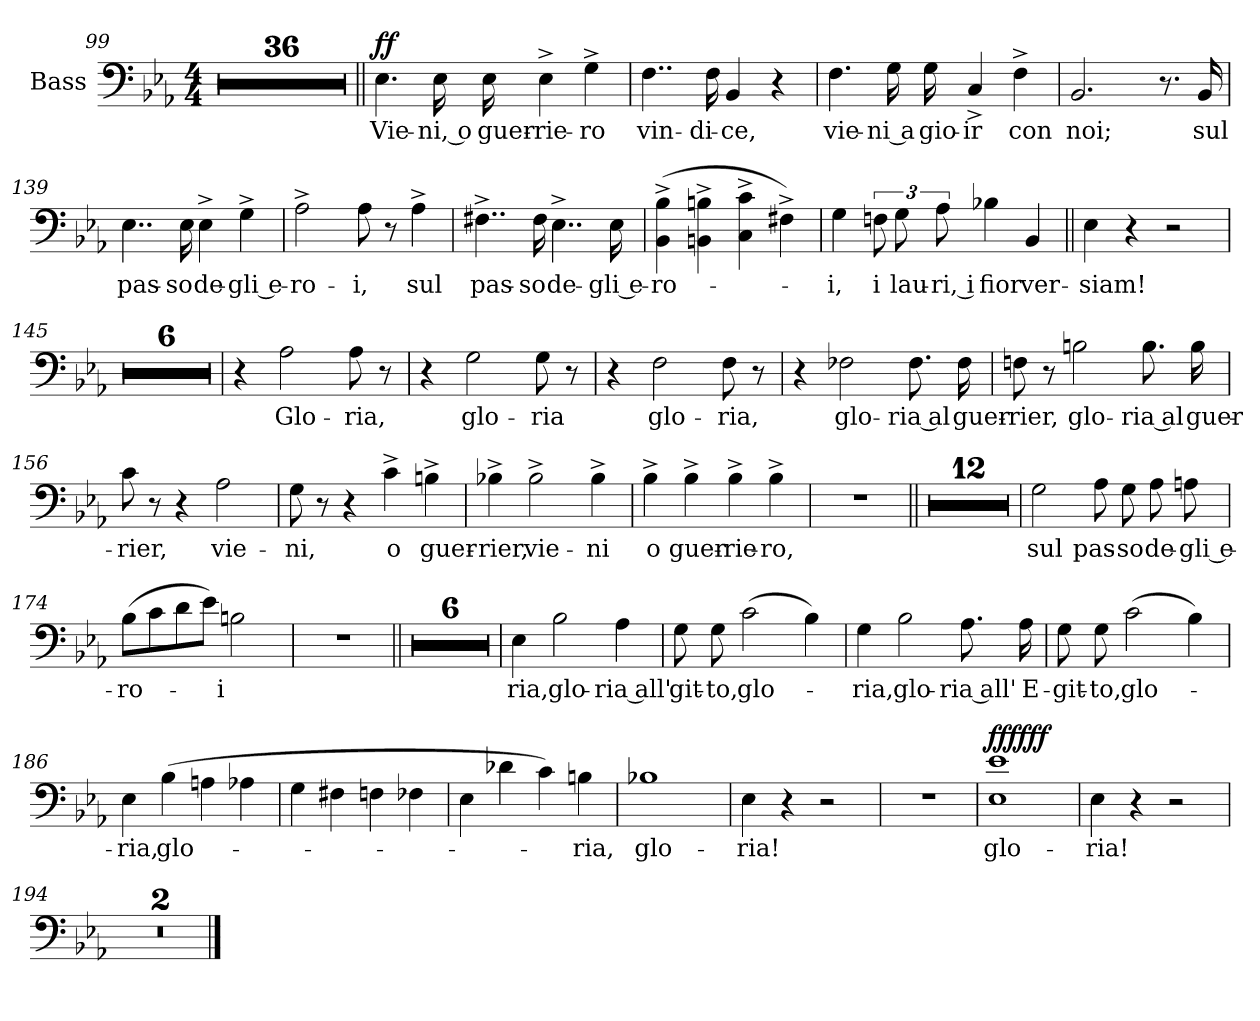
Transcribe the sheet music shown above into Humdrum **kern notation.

**kern	**text	**dynam
*part1	*part1	*part1
*staff1	*staff1	*staff1
*I"Bass	*	*
*I'B.	*	*
*clefF4	*	*
*k[b-e-a-]	*	*
*M4/4	*	*
=99	=99	=99
1r	.	.
=100	=100	=100
1r	.	.
!!LO:LB:g=z
=101	=101	=101
1r	.	.
=102	=102	=102
1r	.	.
=103	=103	=103
1r	.	.
=104	=104	=104
1r	.	.
=105	=105	=105
1r	.	.
!!LO:LB:g=z
=106	=106	=106
1r	.	.
=107	=107	=107
1r	.	.
=108	=108	=108
1r	.	.
=109	=109	=109
1r	.	.
=110	=110	=110
1r	.	.
!!LO:LB:g=z
=111	=111	=111
1r	.	.
=112	=112	=112
1r	.	.
=113	=113	=113
1r	.	.
=114	=114	=114
1r	.	.
=115	=115	=115
1r	.	.
!!LO:LB:g=z
=116	=116	=116
1r	.	.
=117	=117	=117
1r	.	.
=118	=118	=118
1r	.	.
=119	=119	=119
1r	.	.
=120	=120	=120
1r	.	.
!!LO:LB:g=z
=121	=121	=121
1r	.	.
=122	=122	=122
1r	.	.
=123	=123	=123
1r	.	.
=124	=124	=124
1r	.	.
!!LO:LB:g=z
=125	=125	=125
1r	.	.
=126	=126	=126
1r	.	.
=127	=127	=127
1r	.	.
=128	=128	=128
1r	.	.
=129	=129	=129
1r	.	.
!!LO:LB:g=z
=130	=130	=130
1r	.	.
=131	=131	=131
1r	.	.
=132	=132	=132
1r	.	.
=133	=133	=133
1r	.	.
=134	=134	=134
1r	.	.
!!LO:PB:g=z
=135||	=135||	=135||
!	!LO:LY:b	!LO:DY:a
4.E-\	Vie-	ff
!	!LO:LY:b	!
16E-\	ni, o	.
!	!LO:LY:b	!
16E-\	guer-	.
!	!LO:LY:b	!
4E-^\	-rie-	.
!	!LO:LY:b	!
4G^\	-ro	.
=136	=136	=136
!	!LO:LY:b	!
4..F\	vin-	.
!	!LO:LY:b	!
16F\	-di-	.
!	!LO:LY:b	!
4BB-/	-ce,	.
4r	.	.
=137	=137	=137
!	!LO:LY:b	!
4.F\	vie-	.
!	!LO:LY:b	!
16G\	ni a	.
!	!LO:LY:b	!
16G\	gio-	.
!	!LO:LY:b	!
4C^/	-ir	.
!	!LO:LY:b	!
4F^\	con	.
=138	=138	=138
!	!LO:LY:b	!
2.BB-/	noi;	.
8.r	.	.
!	!LO:LY:b	!
16BB-/	sul	.
!!LO:PB:g=z
=139	=139	=139
!	!LO:LY:b	!
4..E-\	pas-	.
!	!LO:LY:b	!
16E-\	-so	.
!	!LO:LY:b	!
4E-^\	de-	.
!	!LO:LY:b	!
4G^\	gli e-	.
=140	=140	=140
!	!LO:LY:b	!
2A-^\	-ro-	.
!	!LO:LY:b	!
8A-\	-i,	.
8r	.	.
!	!LO:LY:b	!
4A-^\	sul	.
=141	=141	=141
!	!LO:LY:b	!
4..F#X^\	pas-	.
!	!LO:LY:b	!
16F#\	-so	.
!	!LO:LY:b	!
4..E-^\	de-	.
!	!LO:LY:b	!
16E-\	gli e-	.
=142	=142	=142
!	!LO:LY:b	!
(>4BB-\^ 4B-\^	-ro-	.
4BBn\^ 4Bn\^	.	.
4C\^ 4c\^	.	.
4F#X^\)	.	.
=143	=143	=143
!	!LO:LY:b	!
4G\	-i,	.
!	!LO:LY:b	!
12Fn\	i	.
!	!LO:LY:b	!
12G\	lau-	.
!	!LO:LY:b	!
12A-\	ri, i	.
!	!LO:LY:b	!
4B-X\	fior	.
!	!LO:LY:b	!
4BB-/	ver-	.
!!LO:LB:g=z
=144||	=144||	=144||
!	!LO:LY:b	!
4E-\	-siam!	.
4r	.	.
2r	.	.
=145	=145	=145
1r	.	.
=146	=146	=146
1r	.	.
=147	=147	=147
1r	.	.
!!LO:PB:g=z
=148	=148	=148
1r	.	.
=149	=149	=149
1r	.	.
=150	=150	=150
1r	.	.
=151	=151	=151
4r	.	.
!	!LO:LY:b	!
2A-\	Glo-	.
!	!LO:LY:b	!
8A-\	-ria,	.
8r	.	.
!!LO:LB:g=z
=152	=152	=152
4r	.	.
!	!LO:LY:b	!
2G\	glo-	.
!	!LO:LY:b	!
8G\	-ria	.
8r	.	.
=153	=153	=153
4r	.	.
!	!LO:LY:b	!
2F\	glo-	.
!	!LO:LY:b	!
8F\	-ria,	.
8r	.	.
=154	=154	=154
4r	.	.
!	!LO:LY:b	!
2F-X\	glo-	.
!	!LO:LY:b	!
8.F-\	ria al	.
!	!LO:LY:b	!
16F-\	guer-	.
=155	=155	=155
!	!LO:LY:b	!
8Fn\	-rier,	.
8r	.	.
!	!LO:LY:b	!
2Bn\	glo-	.
!	!LO:LY:b	!
8.B\	ria al	.
!	!LO:LY:b	!
16B\	guer-	.
!!LO:PB:g=z
=156	=156	=156
!	!LO:LY:b	!
8c\	-rier,	.
8r	.	.
4r	.	.
!	!LO:LY:b	!
2A-\	vie-	.
=157	=157	=157
!	!LO:LY:b	!
8G\	-ni,	.
8r	.	.
4r	.	.
!	!LO:LY:b	!
4c^\	o	.
!	!LO:LY:b	!
4Bn^\	guer-	.
=158	=158	=158
!	!LO:LY:b	!
4B-X^\	-rier,	.
!	!LO:LY:b	!
2B-^\	vie-	.
!	!LO:LY:b	!
4B-^\	-ni	.
=159	=159	=159
!	!LO:LY:b	!
4B-^\	o	.
!	!LO:LY:b	!
4B-^\	guer-	.
!	!LO:LY:b	!
4B-^\	-rie-	.
!	!LO:LY:b	!
4B-^\	-ro,	.
=160	=160	=160
1r	.	.
!!LO:LB:g=z
=161||	=161||	=161||
1r	.	.
=162	=162	=162
1r	.	.
=163	=163	=163
1r	.	.
=164	=164	=164
1r	.	.
=165	=165	=165
1r	.	.
!!LO:PB:g=z
=166	=166	=166
1r	.	.
=167	=167	=167
1r	.	.
=168	=168	=168
1r	.	.
=169	=169	=169
1r	.	.
=170	=170	=170
1r	.	.
!!LO:LB:g=z
=171	=171	=171
1r	.	.
=172	=172	=172
1r	.	.
=173	=173	=173
!	!LO:LY:b	!
2G\	sul	.
!	!LO:LY:b	!
8A-\	pas-	.
!	!LO:LY:b	!
8G\	-so	.
!	!LO:LY:b	!
8A-\	de-	.
!	!LO:LY:b	!
8An\	gli e-	.
!!LO:PB:g=z
=174	=174	=174
!	!LO:LY:b	!
(>8B-\L	ro-	.
8c\	.	.
8d\	.	.
8e-\J)	.	.
!	!LO:LY:b	!
2Bn\	-i	.
=175	=175	=175
1r	.	.
=176||	=176||	=176||
1r	.	.
=177	=177	=177
1r	.	.
!!LO:LB:g=z
=178	=178	=178
1r	.	.
!!LO:PB:g=z
=179	=179	=179
1r	.	.
=180	=180	=180
1r	.	.
=181	=181	=181
1r	.	.
!!LO:PB:g=z
=182	=182	=182
!	!LO:LY:b	!
4E-\	ria,	.
!	!LO:LY:b	!
2B-\	glo-	.
!	!LO:LY:b	!
4A-\	ria all'	.
=183	=183	=183
!	!LO:LY:b	!
8G\	git-	.
!	!LO:LY:b	!
8G\	-to,	.
!	!LO:LY:b	!
(>2c\	glo-	.
4B-\)	.	.
=184	=184	=184
!	!LO:LY:b	!
4G\	-ria,	.
!	!LO:LY:b	!
2B-\	glo-	.
!	!LO:LY:b	!
8.A-\	ria all'	.
!	!LO:LY:b	!
16A-\	E-	.
=185	=185	=185
!	!LO:LY:b	!
8G\	-git-	.
!	!LO:LY:b	!
8G\	-to,	.
!	!LO:LY:b	!
(>2c\	glo-	.
4B-\)	.	.
!!LO:PB:g=z
=186	=186	=186
!	!LO:LY:b	!
4E-\	-ria,	.
!	!LO:LY:b	!
(>4B-\	glo-	.
4An\	.	.
4A-X\	.	.
=187	=187	=187
4G\	.	.
4F#X\	.	.
4Fn\	.	.
4F-X\	.	.
=188	=188	=188
4E-\	.	.
4d-X\	.	.
4c\)	.	.
!	!LO:LY:b	!
4Bn\	-ria,	.
=189	=189	=189
!	!LO:LY:b	!
1B-X	glo-	.
=190	=190	=190
!	!LO:LY:b	!
4E-\	-ria!	.
4r	.	.
2r	.	.
!!LO:PB:g=z
=191	=191	=191
1r	.	.
=192	=192	=192
!	!LO:LY:b	!LO:DY:a
!	!	!LO:DY:n=1:a
1E- 1e-	glo-	fff fff
=193	=193	=193
!	!LO:LY:b	!
4E-\	-ria!	.
4r	.	.
2r	.	.
=194	=194	=194
1r	.	.
=195	=195	=195
1r	.	.
==	==	==
*-	*-	*-
